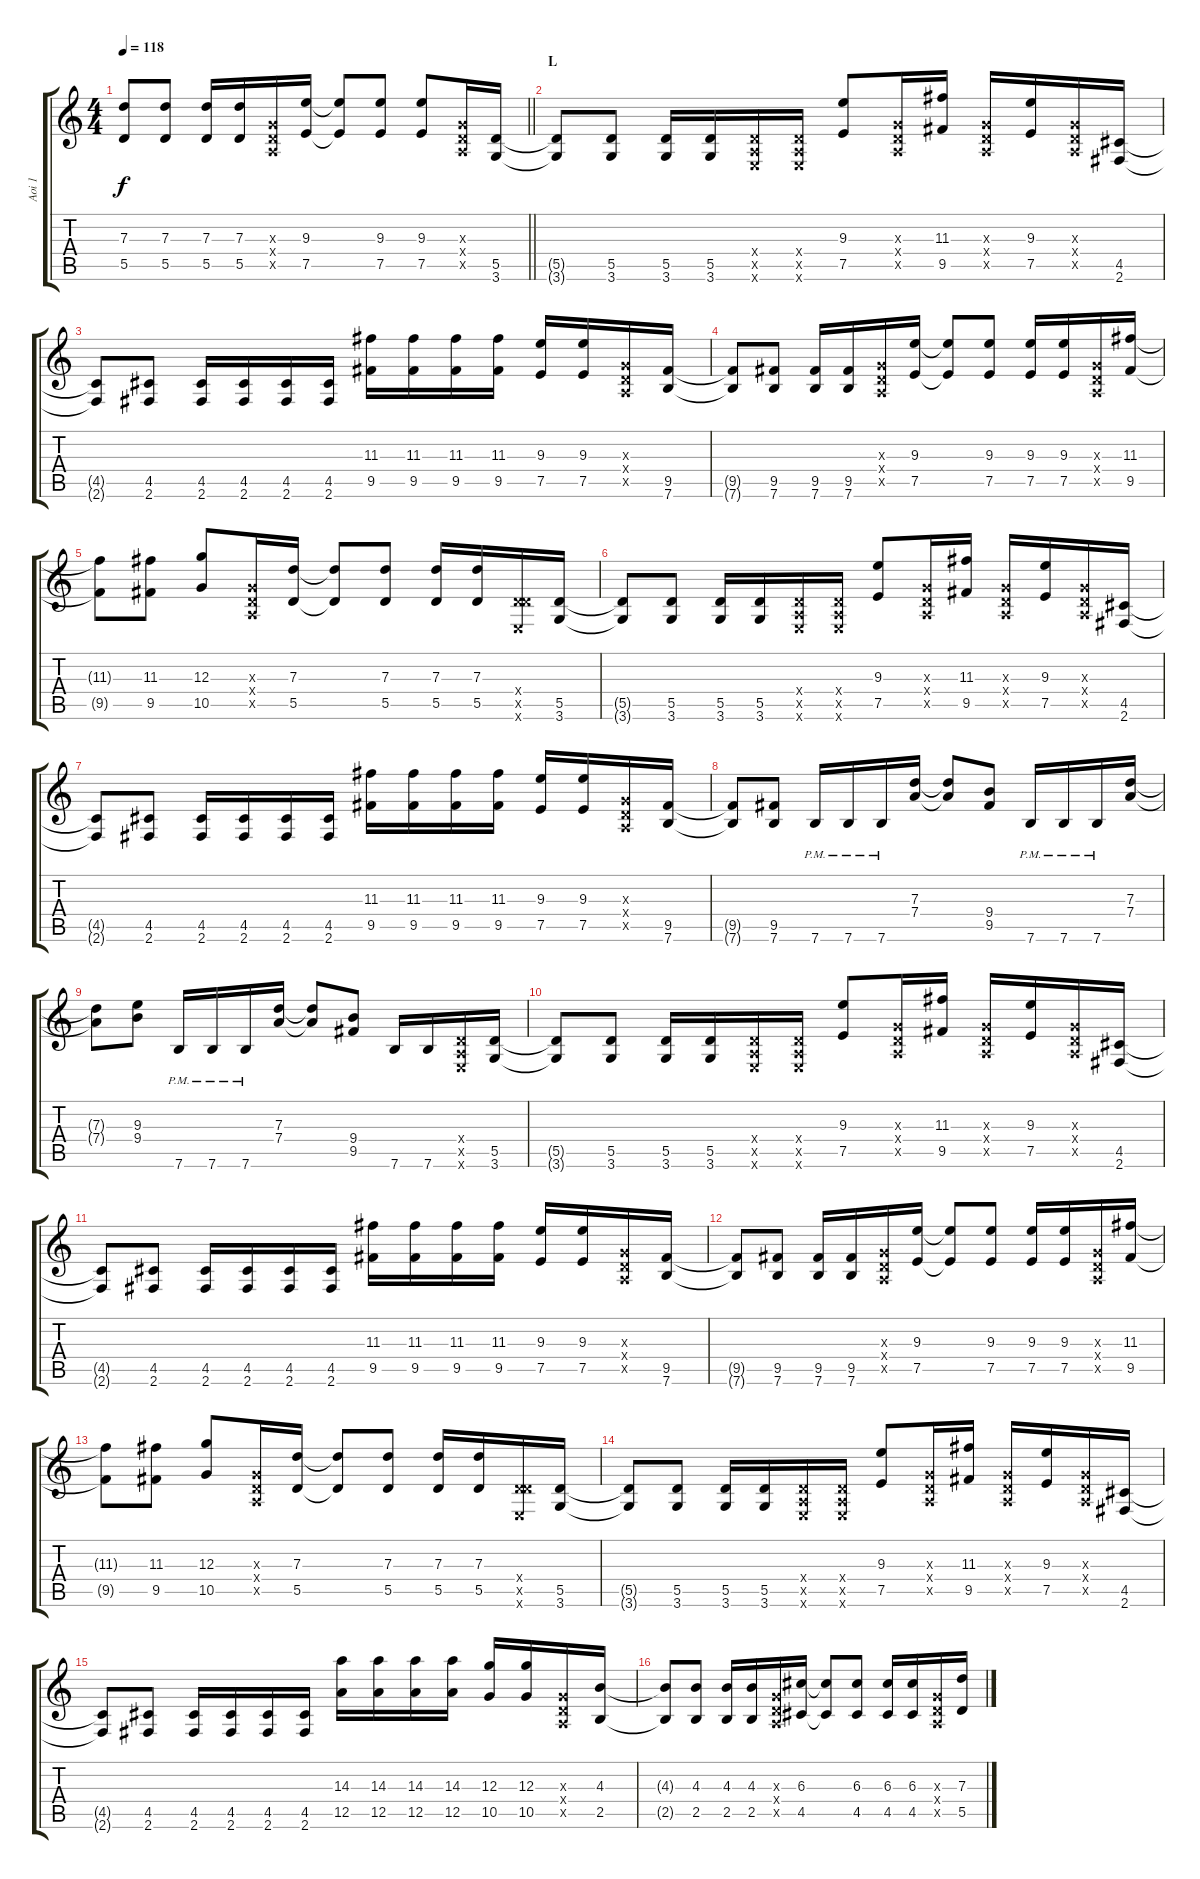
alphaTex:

\track ("Aoi 1" "Aoi 1") {instrument distortionguitar}
\staff {score tabs}
\tuning (E4 B3 G3 D3 A2 E2) {hide}
\ts (4 4)
\tempo 118
\clef g2
\barLineRight lightlight
\ks c
(7.3{t} 5.5{t}).8{dy f} (7.3 5.5).8 (7.3 5.5).16 (7.3 5.5).16 (0.3{x} 0.4{x} 0.5{x}).16 (9.3 7.5).16 (9.3{t} 7.5{t}).8 (9.3 7.5).8 (9.3 7.5).8 (0.3{x} 0.4{x} 0.5{x}).16 (5.5 3.6).16 |
\section ("" "L")
(5.5{t} 3.6{t}).8 (5.5 3.6).8 (5.5 3.6).16 (5.5 3.6).16 (0.4{x} 0.5{x} 0.6{x}).16 (0.4{x} 0.5{x} 0.6{x}).16 (9.3 7.5).8 (0.3{x} 0.4{x} 0.5{x}).16 (11.3 9.5).16 (0.3{x} 0.4{x} 0.5{x}).16 (9.3 7.5).16 (0.3{x} 0.4{x} 0.5{x}).16 (4.5 2.6).16 |
(4.5{t} 2.6{t}).8 (4.5 2.6).8 (4.5 2.6).16 (4.5 2.6).16 (4.5 2.6).16 (4.5 2.6).16 (11.3 9.5).16 (11.3 9.5).16 (11.3 9.5).16 (11.3 9.5).16 (9.3 7.5).16 (9.3 7.5).16 (0.3{x} 0.4{x} 0.5{x}).16 (9.5 7.6).16 |
(9.5{t} 7.6{t}).8 (9.5 7.6).8 (9.5 7.6).16 (9.5 7.6).16 (0.3{x} 0.4{x} 0.5{x}).16 (9.3 7.5).16 (9.3{t} 7.5{t}).8 (9.3 7.5).8 (9.3 7.5).16 (9.3 7.5).16 (0.3{x} 0.4{x} 0.5{x}).16 (11.3 9.5).16 |
(11.3{t} 9.5{t}).8 (11.3 9.5).8 (12.3 10.5).8 (0.3{x} 0.4{x} 0.5{x}).16 (7.3 5.5).16 (7.3{t} 5.5{t}).8 (7.3 5.5).8 (7.3 5.5).16 (7.3 5.5).16 (0.4{x} 5.5{x} 0.6{x}).16 (5.5 3.6).16 |
(5.5{t} 3.6{t}).8 (5.5 3.6).8 (5.5 3.6).16 (5.5 3.6).16 (0.4{x} 0.5{x} 0.6{x}).16 (0.4{x} 0.5{x} 0.6{x}).16 (9.3 7.5).8 (0.3{x} 0.4{x} 0.5{x}).16 (11.3 9.5).16 (0.3{x} 0.4{x} 0.5{x}).16 (9.3 7.5).16 (0.3{x} 0.4{x} 0.5{x}).16 (4.5 2.6).16 |
(4.5{t} 2.6{t}).8 (4.5 2.6).8 (4.5 2.6).16 (4.5 2.6).16 (4.5 2.6).16 (4.5 2.6).16 (11.3 9.5).16 (11.3 9.5).16 (11.3 9.5).16 (11.3 9.5).16 (9.3 7.5).16 (9.3 7.5).16 (0.3{x} 0.4{x} 0.5{x}).16 (9.5 7.6).16 |
(9.5{t} 7.6{t}).8 (9.5 7.6).8 7.6{pm}.16 7.6{pm}.16 7.6{pm}.16 (7.3 7.4).16 (7.3{t} 7.4{t}).8 (9.4 9.5).8 7.6{pm}.16 7.6{pm}.16 7.6{pm}.16 (7.3 7.4).16 |
(7.3{t} 7.4{t}).8 (9.3 9.4).8 7.6{pm}.16 7.6{pm}.16 7.6{pm}.16 (7.3 7.4).16 (7.3{t} 7.4{t}).8 (9.4 9.5).8 7.6.16 7.6.16 (0.4{x} 0.5{x} 0.6{x}).16 (5.5 3.6).16 |
(5.5{t} 3.6{t}).8 (5.5 3.6).8 (5.5 3.6).16 (5.5 3.6).16 (0.4{x} 0.5{x} 0.6{x}).16 (0.4{x} 0.5{x} 0.6{x}).16 (9.3 7.5).8 (0.3{x} 0.4{x} 0.5{x}).16 (11.3 9.5).16 (0.3{x} 0.4{x} 0.5{x}).16 (9.3 7.5).16 (0.3{x} 0.4{x} 0.5{x}).16 (4.5 2.6).16 |
(4.5{t} 2.6{t}).8 (4.5 2.6).8 (4.5 2.6).16 (4.5 2.6).16 (4.5 2.6).16 (4.5 2.6).16 (11.3 9.5).16 (11.3 9.5).16 (11.3 9.5).16 (11.3 9.5).16 (9.3 7.5).16 (9.3 7.5).16 (0.3{x} 0.4{x} 0.5{x}).16 (9.5 7.6).16 |
(9.5{t} 7.6{t}).8 (9.5 7.6).8 (9.5 7.6).16 (9.5 7.6).16 (0.3{x} 0.4{x} 0.5{x}).16 (9.3 7.5).16 (9.3{t} 7.5{t}).8 (9.3 7.5).8 (9.3 7.5).16 (9.3 7.5).16 (0.3{x} 0.4{x} 0.5{x}).16 (11.3 9.5).16 |
(11.3{t} 9.5{t}).8 (11.3 9.5).8 (12.3 10.5).8 (0.3{x} 0.4{x} 0.5{x}).16 (7.3 5.5).16 (7.3{t} 5.5{t}).8 (7.3 5.5).8 (7.3 5.5).16 (7.3 5.5).16 (0.4{x} 5.5{x} 0.6{x}).16 (5.5 3.6).16 |
(5.5{t} 3.6{t}).8 (5.5 3.6).8 (5.5 3.6).16 (5.5 3.6).16 (0.4{x} 0.5{x} 0.6{x}).16 (0.4{x} 0.5{x} 0.6{x}).16 (9.3 7.5).8 (0.3{x} 0.4{x} 0.5{x}).16 (11.3 9.5).16 (0.3{x} 0.4{x} 0.5{x}).16 (9.3 7.5).16 (0.3{x} 0.4{x} 0.5{x}).16 (4.5 2.6).16 |
(4.5{t} 2.6{t}).8 (4.5 2.6).8 (4.5 2.6).16 (4.5 2.6).16 (4.5 2.6).16 (4.5 2.6).16 (14.3 12.5).16 (14.3 12.5).16 (14.3 12.5).16 (14.3 12.5).16 (12.3 10.5).16 (12.3 10.5).16 (0.3{x} 0.4{x} 0.5{x}).16 (4.3 2.5).16 |
(4.3{t} 2.5{t}).8 (4.3 2.5).8 (4.3 2.5).16 (4.3 2.5).16 (0.3{x} 0.4{x} 0.5{x}).16 (6.3 4.5).16 (6.3{t} 4.5{t}).8 (6.3 4.5).8 (6.3 4.5).16 (6.3 4.5).16 (0.3{x} 0.4{x} 0.5{x}).16 (7.3 5.5).16
